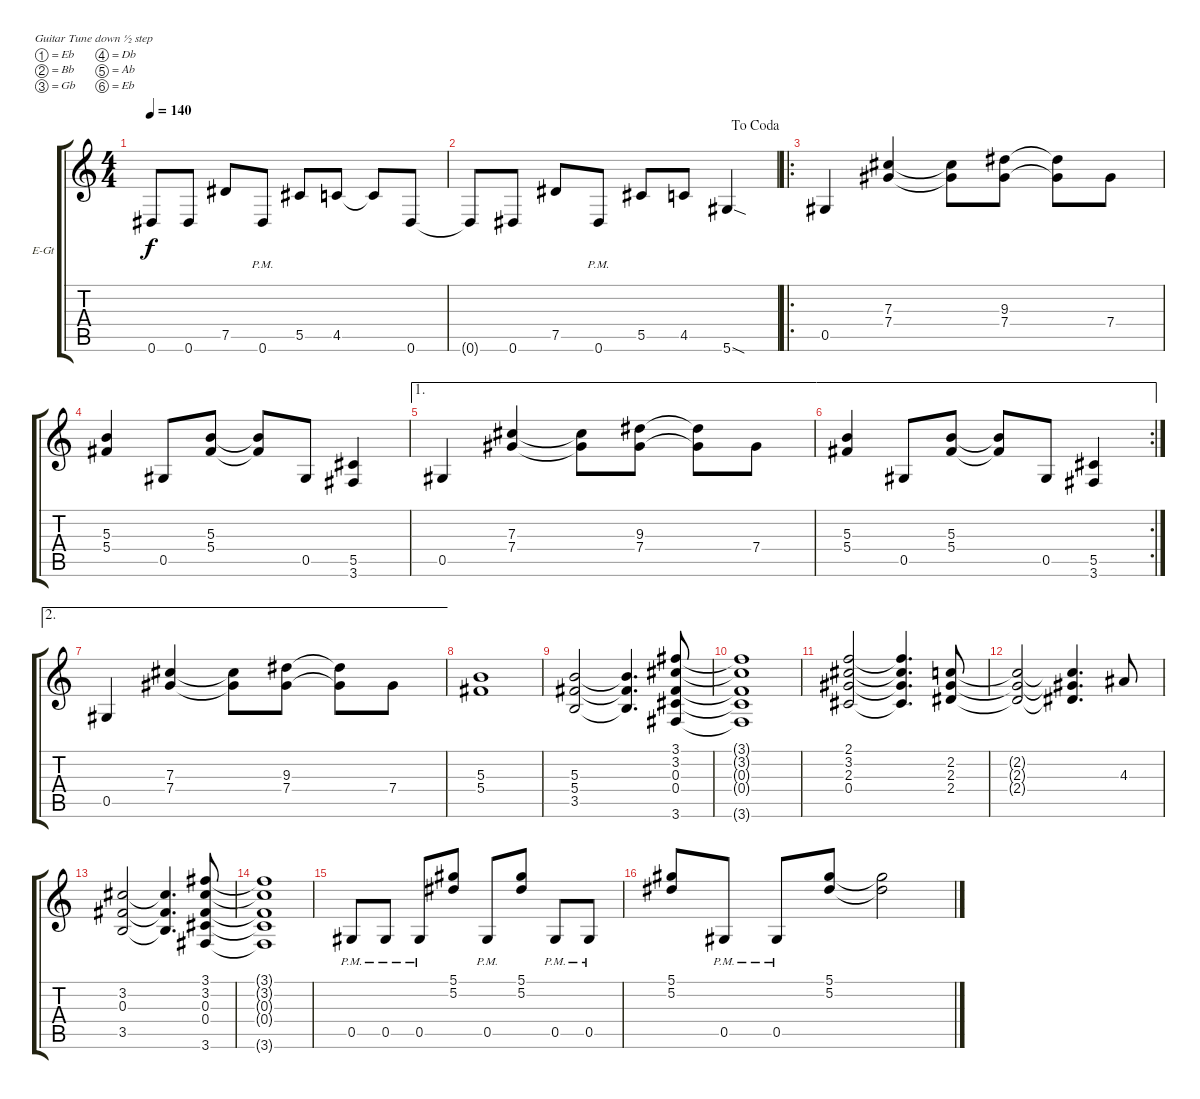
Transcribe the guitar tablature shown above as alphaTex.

\defaultSystemsLayout 4
\bracketExtendMode groupsimilarinstruments
\firstSystemTrackNameOrientation horizontal
\otherSystemsTrackNameOrientation horizontal
\track ("Mick" "E-Gt") {instrument overdrivenguitar}
\staff {score tabs}
\tuning (Eb4 Bb3 Gb3 Db3 Ab2 Eb2)
\ts (4 4)
\tempo 140
\clef g2
\ks c
0.6{t}.8{dy f} 0.6.8 7.5.8 0.6{pm}.8 5.5.8 4.5.8 4.5{t}.8 0.6.8 |
\jump dacoda
0.6{t}.8 0.6.8 7.5.8 0.6{pm}.8 5.5.8 4.5.8 5.6{sod}.4 |
\ro
0.5.4 (7.4 7.3).4 (7.3{t} 7.4{t}).8 (7.4 9.3).8 (7.4{t} 9.3{t}).8 7.4.8 |
(5.4 5.3).4 0.5.8 (5.4 5.3).8 (5.4{t} 5.3{t}).8 0.5.8 (5.5 3.6).4 |
\ae 1
0.5.4 (7.4 7.3).4 (7.3{t} 7.4{t}).8 (7.4 9.3).8 (7.4{t} 9.3{t}).8 7.4.8 |
\ae 1
\rc 2
(5.4 5.3).4 0.5.8 (5.4 5.3).8 (5.4{t} 5.3{t}).8 0.5.8 (5.5 3.6).4 |
\ae 2
0.5.4 (7.4 7.3).4 (7.3{t} 7.4{t}).8 (7.4 9.3).8 (7.4{t} 9.3{t}).8 7.4.8 |
(5.4 5.3).1 |
(3.5 5.4 5.3).2 (3.5{t} 5.4{t} 5.3{t}).4{d} (3.6 0.4 0.3 3.2 3.1).8 |
(3.6{t} 0.4{t} 0.3{t} 3.2{t} 3.1{t}).1 |
(2.1 3.2 2.3 0.4).2 (3.2{t} 2.1{t} 2.3{t} 0.4{t}).4{d} (2.3 2.2 2.4).8 |
(2.3{t} 2.2{t} 2.4{t}).2 (2.2{t} 2.3{t} 2.4{t}).4{d} 4.3.8 |
(3.5 0.3 3.2).2 (0.3{t} 3.2{t} 3.5{t}).4{d} (3.6 0.4 0.3 3.2 3.1).8 |
(3.1{t} 3.2{t} 0.3{t} 0.4{t} 3.6{t}).1 |
0.5{pm}.8 0.5{pm}.8 0.5{pm}.8 (5.2 5.1).8 0.5{pm}.8 (5.2 5.1).8 0.5{pm}.8 0.5{pm}.8 |
(5.2 5.1).8 0.5{pm}.8 0.5{pm}.8 (5.2 5.1).8 (5.2{t} 5.1{t}).2
